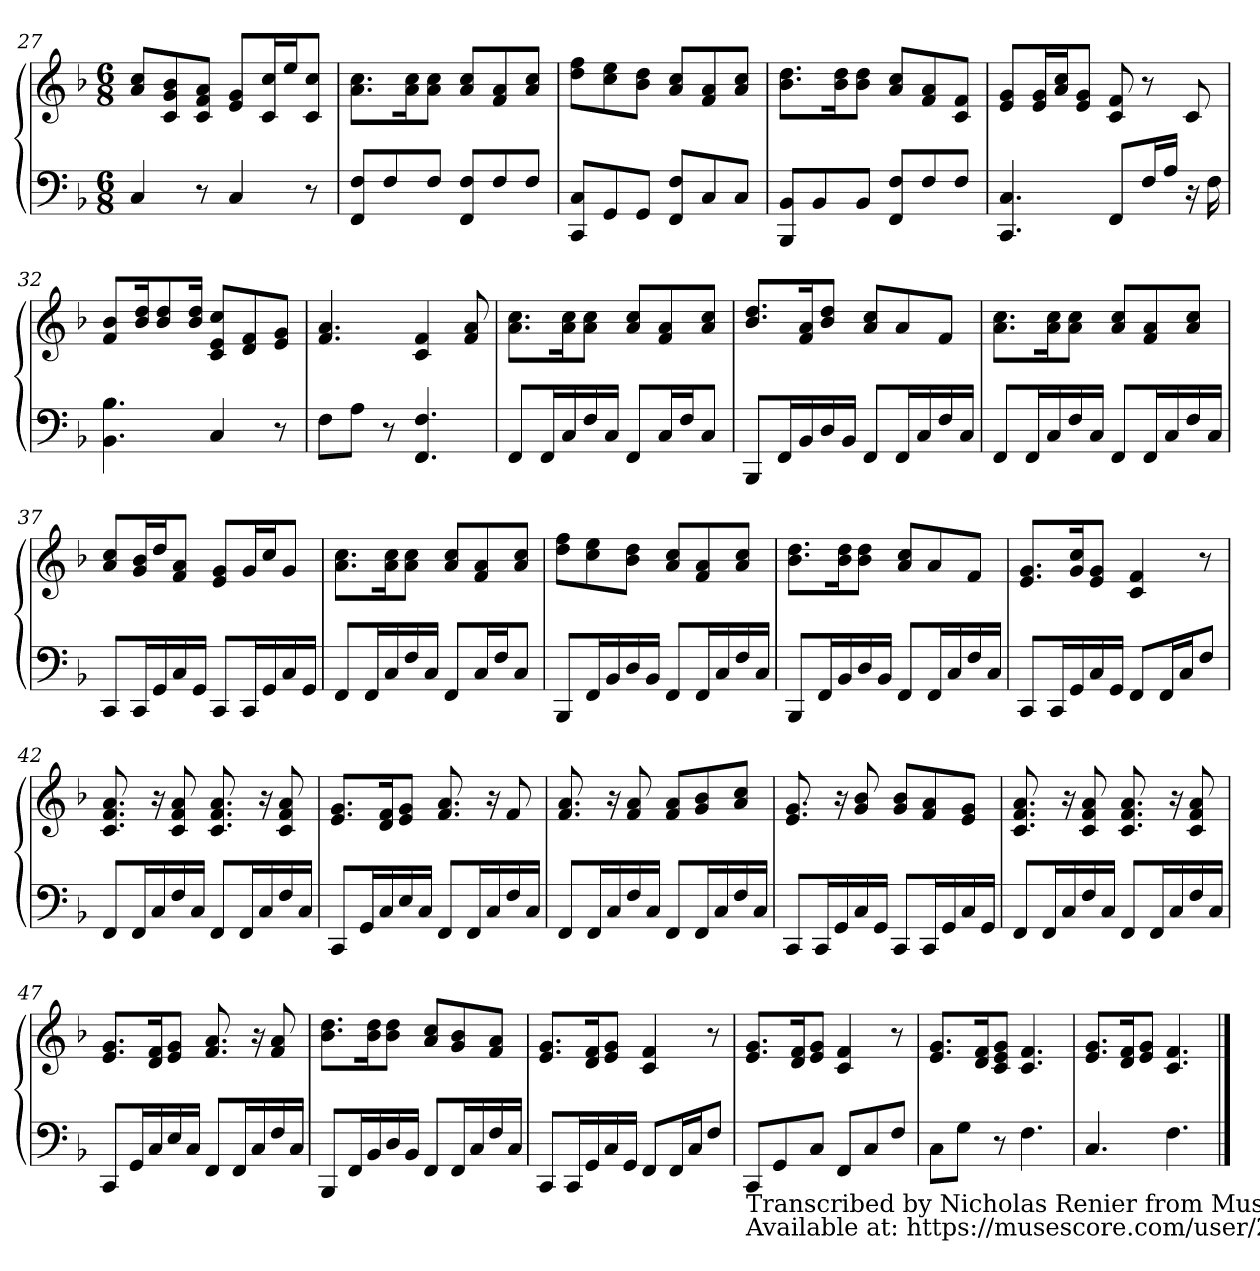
**kern	**kern
*part1	*part1
*staff2	*staff1
*clefF4	*clefG2
*k[b-]	*k[b-]
*M6/8	*M6/8
=27	=27
4C/	8a/ 8cc/L
.	8c/ 8g/ 8b-/
8r	8c/ 8f/ 8a/J
4C/	8e/ 8g/L
.	16c/ 16cc/L
.	16ee/J
8r	8c/ 8cc/J
=28	=28
8FF/ 8F/L	8.a\ 8.cc\L
8F/	.
.	16a\ 16cc\k
8F/J	8a\ 8cc\J
8FF/ 8F/L	8a/ 8cc/L
8F/	8f/ 8a/
8F/J	8a/ 8cc/J
!!LO:LB:g=z
=29	=29
8CC/ 8C/L	8dd\ 8ff\L
8GG/	8cc\ 8ee\
8GG/J	8b-\ 8dd\J
8FF/ 8F/L	8a/ 8cc/L
8C/	8f/ 8a/
8C/J	8a/ 8cc/J
=30	=30
8BBB-/ 8BB-/L	8.b-\ 8.dd\L
8BB-/	.
.	16b-\ 16dd\k
8BB-/J	8b-\ 8dd\J
8FF/ 8F/L	8a/ 8cc/L
8F/	8f/ 8a/
8F/J	8c/ 8f/J
=31	=31
4.CC/ 4.C/	8e/ 8g/L
.	16e/ 16g/L
.	16a/ 16cc/J
.	8e/ 8g/J
8FF/L	8c/ 8f/
16F/L	8r
16A/JJ	.
16r	8c/
16F\	.
=32	=32
4.BB-\ 4.B-\	8f/ 8b-/L
.	16b-/ 16dd/k
.	8b-/ 8dd/
.	16b-/ 16dd/Jk
4C/	8c/ 8e/ 8cc/L
.	8d/ 8f/
8r	8e/ 8g/J
=33	=33
8F\L	4.f/ 4.a/
8A\J	.
8r	.
4.FF/ 4.F/	4c/ 4f/
.	8f/ 8a/
=34	=34
8FF/L	8.a\ 8.cc\L
16FF/L	.
16C/	16a\ 16cc\k
16F/	8a\ 8cc\J
16C/JJ	.
8FF/L	8a/ 8cc/L
16C/L	8f/ 8a/
16F/J	.
8C/J	8a/ 8cc/J
!!LO:PB:g=z
=35	=35
8BBB-/L	8.b-/ 8.dd/L
16FF/L	.
16BB-/	16f/ 16a/k
16D/	8b-/ 8dd/J
16BB-/JJ	.
8FF/L	8a/ 8cc/L
16FF/L	8a/
16C/	.
16F/	8f/J
16C/JJ	.
=36	=36
8FF/L	8.a\ 8.cc\L
16FF/L	.
16C/	16a\ 16cc\k
16F/	8a\ 8cc\J
16C/JJ	.
8FF/L	8a/ 8cc/L
16FF/L	8f/ 8a/
16C/	.
16F/	8a/ 8cc/J
16C/JJ	.
=37	=37
8CC/L	8a/ 8cc/L
16CC/L	16g/ 16b-/L
16GG/	16dd/J
16C/	8f/ 8a/J
16GG/JJ	.
8CC/L	8e/ 8g/L
16CC/L	16g/L
16GG/	16cc/J
16C/	8g/J
16GG/JJ	.
=38	=38
8FF/L	8.a\ 8.cc\L
16FF/L	.
16C/	16a\ 16cc\k
16F/	8a\ 8cc\J
16C/JJ	.
8FF/L	8a/ 8cc/L
16C/L	8f/ 8a/
16F/J	.
8C/J	8a/ 8cc/J
=39	=39
8BBB-/L	8dd\ 8ff\L
16FF/L	8cc\ 8ee\
16BB-/	.
16D/	8b-\ 8dd\J
16BB-/JJ	.
8FF/L	8a/ 8cc/L
16FF/L	8f/ 8a/
16C/	.
16F/	8a/ 8cc/J
16C/JJ	.
!!LO:LB:g=z
=40	=40
8BBB-/L	8.b-\ 8.dd\L
16FF/L	.
16BB-/	16b-\ 16dd\k
16D/	8b-\ 8dd\J
16BB-/JJ	.
8FF/L	8a/ 8cc/L
16FF/L	8a/
16C/	.
16F/	8f/J
16C/JJ	.
=41	=41
8CC/L	8.e/ 8.g/L
16CC/L	.
16GG/	16g/ 16cc/k
16C/	8e/ 8g/J
16GG/JJ	.
8FF/L	4c/ 4f/
16FF/L	.
16C/J	.
8F/J	8r
=42	=42
8FF/L	8.c/ 8.f/ 8.a/
16FF/L	.
16C/	16r
16F/	8c/ 8f/ 8a/
16C/JJ	.
8FF/L	8.c/ 8.f/ 8.a/
16FF/L	.
16C/	16r
16F/	8c/ 8f/ 8a/
16C/JJ	.
=43	=43
8CC/L	8.e/ 8.g/L
16GG/L	.
16C/	16d/ 16f/k
16E/	8e/ 8g/J
16C/JJ	.
8FF/L	8.f/ 8.a/
16FF/L	.
16C/	16r
16F/	8f/
16C/JJ	.
=44	=44
8FF/L	8.f/ 8.a/
16FF/L	.
16C/	16r
16F/	8f/ 8a/
16C/JJ	.
8FF/L	8f/ 8a/L
16FF/L	8g/ 8b-/
16C/	.
16F/	8a/ 8cc/J
16C/JJ	.
!!LO:LB:g=z
=45	=45
8CC/L	8.e/ 8.g/
16CC/L	.
16GG/	16r
16C/	8g/ 8b-/
16GG/JJ	.
8CC/L	8g/ 8b-/L
16CC/L	8f/ 8a/
16GG/	.
16C/	8e/ 8g/J
16GG/JJ	.
=46	=46
8FF/L	8.c/ 8.f/ 8.a/
16FF/L	.
16C/	16r
16F/	8c/ 8f/ 8a/
16C/JJ	.
8FF/L	8.c/ 8.f/ 8.a/
16FF/L	.
16C/	16r
16F/	8c/ 8f/ 8a/
16C/JJ	.
=47	=47
8CC/L	8.e/ 8.g/L
16GG/L	.
16C/	16d/ 16f/k
16E/	8e/ 8g/J
16C/JJ	.
8FF/L	8.f/ 8.a/
16FF/L	.
16C/	16r
16F/	8f/ 8a/
16C/JJ	.
=48	=48
8BBB-/L	8.b-\ 8.dd\L
16FF/L	.
16BB-/	16b-\ 16dd\k
16D/	8b-\ 8dd\J
16BB-/JJ	.
8FF/L	8a/ 8cc/L
16FF/L	8g/ 8b-/
16C/	.
16F/	8f/ 8a/J
16C/JJ	.
=49	=49
8CC/L	8.e/ 8.g/L
16CC/L	.
16GG/	16d/ 16f/k
16C/	8e/ 8g/J
16GG/JJ	.
8FF/L	4c/ 4f/
16FF/L	.
16C/J	.
8F/J	8r
!!LO:LB:g=z
=50	=50
!LO:TX:b:t=Transcribed by Nicholas Renier from MuseScore pdf uploaded by Marc Davies\nAvailable at&colon; https&colon;//musescore.com/user/2674566/scores/5005336	!
8CC/L	8.e/ 8.g/L
8GG/	.
.	16d/ 16f/k
8C/J	8e/ 8g/J
8FF/L	4c/ 4f/
8C/	.
8F/J	8r
=51	=51
8C\L	8.e/ 8.g/L
8G\J	.
.	16d/ 16f/k
8r	8c/ 8e/ 8g/J
4.F\	4.c/ 4.f/
=52	=52
4.C/	8.e/ 8.g/L
.	16d/ 16f/k
.	8e/ 8g/J
4.F\	4.c/ 4.f/
==	==
*-	*-
